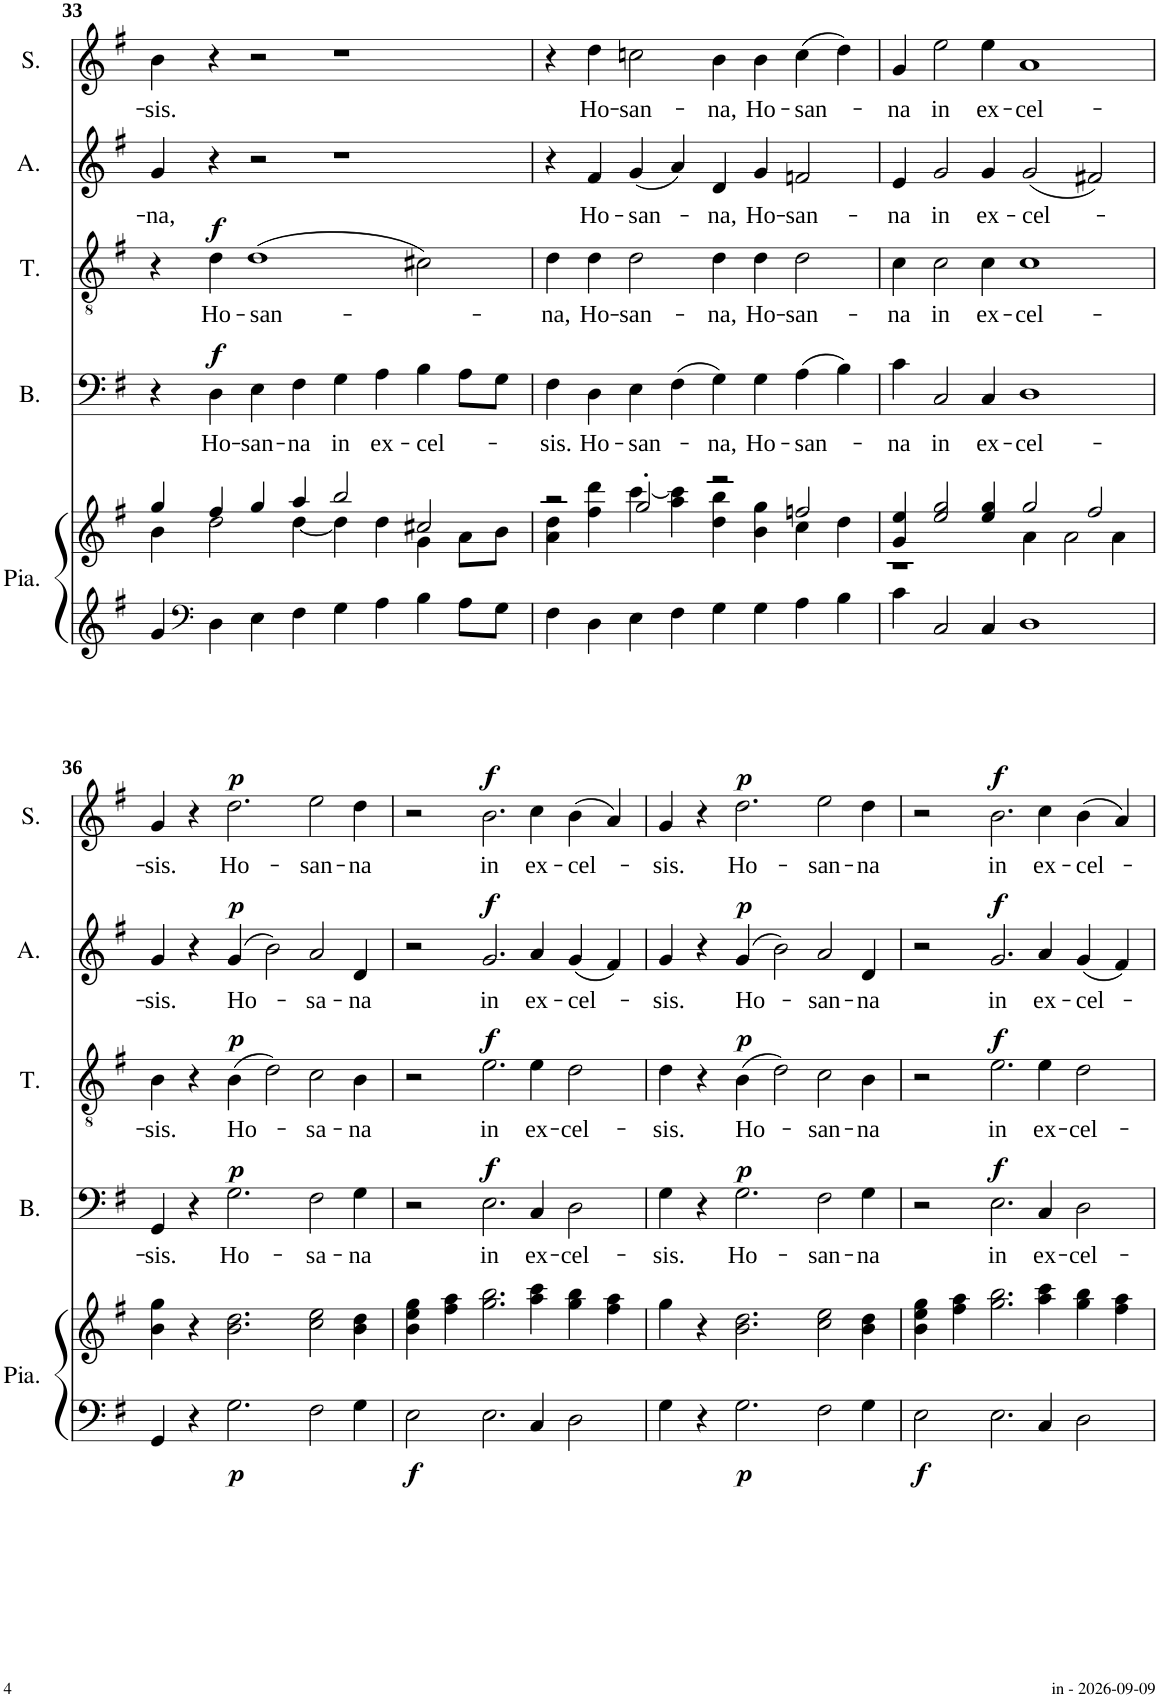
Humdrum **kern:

**kern	**kern	**dynam	**kern	**text	**dynam	**kern	**text	**dynam	**kern	**text	**dynam	**kern	**text	**dynam
*part5	*part5	*part5	*part4	*part4	*part4	*part3	*part3	*part3	*part2	*part2	*part2	*part1	*part1	*part1
*staff6	*staff5	*staff5/6	*staff4	*staff4	*staff4	*staff3	*staff3	*staff3	*staff2	*staff2	*staff2	*staff1	*staff1	*staff1
*I"Piano	*	*	*I"Basse	*	*	*I"Ténor	*	*	*I"Alto	*	*	*I"Soprano	*	*
*I'Pia.	*	*	*I'B.	*	*	*I'T.	*	*	*I'A.	*	*	*I'S.	*	*
!!LO:PB:g=z
*clefG2	*clefG2	*	*clefF4	*	*	*clefGv2	*	*	*clefG2	*	*	*clefG2	*	*
*k[f#]	*k[f#]	*	*k[f#]	*	*	*k[f#]	*	*	*k[f#]	*	*	*k[f#]	*	*
*M4/2	*M4/2	*	*M4/2	*	*	*M4/2	*	*	*M4/2	*	*	*M4/2	*	*
=33	=33	=33	=33	=33	=33	=33	=33	=33	=33	=33	=33	=33	=33	=33
*	*^	*	*	*	*	*	*	*	*	*	*	*	*	*
!	!	!	!	!	!	!	!	!	!	!	!LO:LY:b	!	!	!LO:LY:b	!
4g/	4gg/	4b\	.	4r	.	.	4r	.	.	4g/	-na,	.	4b\	-sis.	.
*clefF4	*	*	*	*	*	*	*	*	*	*	*	*	*	*	*
!	!	!	!	!	!LO:LY:b	!LO:DY:a	!	!LO:LY:b	!LO:DY:a	!	!	!	!	!	!
4D\	4ff#/	2dd\	.	4D\	Ho-	f	4d\	Ho-	f	4r	.	.	4r	.	.
!	!	!	!	!	!LO:LY:b	!	!	!LO:LY:b	!	!	!	!	!	!	!
4E\	4gg/	.	.	4E\	-san-	.	(1d	-san-	.	2r	.	.	2r	.	.
!	!	!	!	!	!LO:LY:b	!	!	!	!	!	!	!	!	!	!
4F#\	4aa/	[4dd\	.	4F#\	-na	.	.	.	.	.	.	.	.	.	.
!	!	!	!	!	!LO:LY:b	!	!	!	!	!	!	!	!	!	!
4G\	2bb/	4dd\]	.	4G\	in	.	.	.	.	1r	.	.	1r	.	.
!	!	!	!	!	!LO:LY:b	!	!	!	!	!	!	!	!	!	!
4A\	.	4dd\	.	4A\	ex-	.	.	.	.	.	.	.	.	.	.
!	!	!	!	!	!LO:LY:b	!	!	!	!	!	!	!	!	!	!
4B\	2cc#X/	4g\	.	4B\	-cel-	.	2c#X\)	.	.	.	.	.	.	.	.
8A\L	.	8a\L	.	8A\L	.	.	.	.	.	.	.	.	.	.	.
8G\J	.	8b\J	.	8G\J	.	.	.	.	.	.	.	.	.	.	.
=34	=34	=34	=34	=34	=34	=34	=34	=34	=34	=34	=34	=34	=34	=34	=34
!	!	!	!	!	!LO:LY:b	!	!	!LO:LY:b	!	!	!	!	!	!	!
4F#\	2r	4a\ 4dd\	.	4F#\	-sis.	.	4d\	-na,	.	4r	.	.	4r	.	.
!	!	!	!	!	!LO:LY:b	!	!	!LO:LY:b	!	!	!LO:LY:b	!	!	!LO:LY:b	!
4D\	.	4ff#\ 4ddd\	.	4D\	Ho-	.	4d\	Ho-	.	4f#/	Ho-	.	4dd\	Ho-	.
!	!	!	!	!	!LO:LY:b	!	!	!LO:LY:b	!	!	!LO:LY:b	!	!	!LO:LY:b	!
4E\	2gg'/	[4ccc\	.	4E\	-san-	.	2d\	-san-	.	(4g/	-san-	.	2ccn\	-san-	.
4F#\	.	4aa\ 4ccc\]	.	(4F#\	.	.	.	.	.	4a/)	.	.	.	.	.
!	!	!	!	!	!LO:LY:b	!	!	!LO:LY:b	!	!	!LO:LY:b	!	!	!LO:LY:b	!
4G\	2r	4dd\ 4bb\	.	4G\)	-na,	.	4d\	-na,	.	4d/	-na,	.	4b\	-na,	.
!	!	!	!	!	!LO:LY:b	!	!	!LO:LY:b	!	!	!LO:LY:b	!	!	!LO:LY:b	!
4G\	.	4b\ 4gg\	.	4G\	Ho-	.	4d\	Ho-	.	4g/	Ho-	.	4b\	Ho-	.
!	!	!	!	!	!LO:LY:b	!	!	!LO:LY:b	!	!	!LO:LY:b	!	!	!LO:LY:b	!
4A\	2ffn/	4cc\	.	(4A\	-san-	.	2d\	-san-	.	2fn/	-san-	.	(4cc\	-san-	.
4B\	.	4dd\	.	4B\)	.	.	.	.	.	.	.	.	4dd\)	.	.
=35	=35	=35	=35	=35	=35	=35	=35	=35	=35	=35	=35	=35	=35	=35	=35
!	!	!	!	!	!LO:LY:b	!	!	!LO:LY:b	!	!	!LO:LY:b	!	!	!LO:LY:b	!
4c\	4g/ 4ee/	1r	.	4c\	-na	.	4c\	-na	.	4e/	-na	.	4g/	-na	.
!	!	!	!	!	!LO:LY:b	!	!	!LO:LY:b	!	!	!LO:LY:b	!	!	!LO:LY:b	!
2C/	2ee/ 2gg/	.	.	2C/	in	.	2c\	in	.	2g/	in	.	2ee\	in	.
!	!	!	!	!	!LO:LY:b	!	!	!LO:LY:b	!	!	!LO:LY:b	!	!	!LO:LY:b	!
4C/	4ee/ 4gg/	.	.	4C/	ex-	.	4c\	ex-	.	4g/	ex-	.	4ee\	ex-	.
!	!	!	!	!	!LO:LY:b	!	!	!LO:LY:b	!	!	!LO:LY:b	!	!	!LO:LY:b	!
1D	2gg/	4a\	.	1D	-cel-	.	1c	-cel-	.	(2g/	-cel-	.	1a	-cel-	.
.	.	2a\	.	.	.	.	.	.	.	.	.	.	.	.	.
.	2ff#/	.	.	.	.	.	.	.	.	2f#X/)	.	.	.	.	.
.	.	4a\	.	.	.	.	.	.	.	.	.	.	.	.	.
!!LO:LB:g=z
=36	=36	=36	=36	=36	=36	=36	=36	=36	=36	=36	=36	=36	=36	=36	=36
!	!	!	!	!	!LO:LY:b	!	!	!LO:LY:b	!	!	!LO:LY:b	!	!	!LO:LY:b	!
*	*v	*v	*	*	*	*	*	*	*	*	*	*	*	*	*
4GG/	4b\ 4gg\	.	4GG/	-sis.	.	4B\	-sis.	.	4g/	-sis.	.	4g/	-sis.	.
4r	4r	.	4r	.	.	4r	.	.	4r	.	.	4r	.	.
!	!	!LO:DY:b=2	!	!LO:LY:b	!LO:DY:a	!	!LO:LY:b	!LO:DY:a	!	!LO:LY:b	!LO:DY:a	!	!LO:LY:b	!LO:DY:a
2.G\	2.b\ 2.dd\	p	2.G\	Ho-	p	(4B\	Ho-	p	(4g/	Ho-	p	2.dd\	Ho-	p
.	.	.	.	.	.	2d\)	.	.	2b\)	.	.	.	.	.
!	!	!	!	!LO:LY:b	!	!	!LO:LY:b	!	!	!LO:LY:b	!	!	!LO:LY:b	!
2F#\	2cc\ 2ee\	.	2F#\	-sa-	.	2c\	-sa-	.	2a/	-sa-	.	2ee\	-san-	.
!	!	!	!	!LO:LY:b	!	!	!LO:LY:b	!	!	!LO:LY:b	!	!	!LO:LY:b	!
4G\	4b\ 4dd\	.	4G\	-na	.	4B\	-na	.	4d/	-na	.	4dd\	-na	.
=37	=37	=37	=37	=37	=37	=37	=37	=37	=37	=37	=37	=37	=37	=37
!	!	!LO:DY:b=2	!	!	!	!	!	!	!	!	!	!	!	!
2E\	4b\ 4ee\ 4gg\	f	2r	.	.	2r	.	.	2r	.	.	2r	.	.
.	4ff#\ 4aa\	.	.	.	.	.	.	.	.	.	.	.	.	.
!	!	!	!	!LO:LY:b	!LO:DY:a	!	!LO:LY:b	!LO:DY:a	!	!LO:LY:b	!LO:DY:a	!	!LO:LY:b	!LO:DY:a
2.E\	2.gg\ 2.bb\	.	2.E\	in	f	2.e\	in	f	2.g/	in	f	2.b\	in	f
!	!	!	!	!LO:LY:b	!	!	!LO:LY:b	!	!	!LO:LY:b	!	!	!LO:LY:b	!
4C/	4aa\ 4ccc\	.	4C/	ex-	.	4e\	ex-	.	4a/	ex-	.	4cc\	ex-	.
!	!	!	!	!LO:LY:b	!	!	!LO:LY:b	!	!	!LO:LY:b	!	!	!LO:LY:b	!
2D\	4gg\ 4bb\	.	2D\	-cel-	.	2d\	-cel-	.	(4g/	-cel-	.	(4b\	-cel-	.
.	4ff#\ 4aa\	.	.	.	.	.	.	.	4f#/)	.	.	4a/)	.	.
=38	=38	=38	=38	=38	=38	=38	=38	=38	=38	=38	=38	=38	=38	=38
!	!	!	!	!LO:LY:b	!	!	!LO:LY:b	!	!	!LO:LY:b	!	!	!LO:LY:b	!
4G\	4gg\	.	4G\	-sis.	.	4d\	-sis.	.	4g/	-sis.	.	4g/	-sis.	.
4r	4r	.	4r	.	.	4r	.	.	4r	.	.	4r	.	.
!	!	!LO:DY:b=2	!	!LO:LY:b	!LO:DY:a	!	!LO:LY:b	!LO:DY:a	!	!LO:LY:b	!LO:DY:a	!	!LO:LY:b	!LO:DY:a
2.G\	2.b\ 2.dd\	p	2.G\	Ho-	p	(4B\	Ho-	p	(4g/	Ho-	p	2.dd\	Ho-	p
.	.	.	.	.	.	2d\)	.	.	2b\)	.	.	.	.	.
!	!	!	!	!LO:LY:b	!	!	!LO:LY:b	!	!	!LO:LY:b	!	!	!LO:LY:b	!
2F#\	2cc\ 2ee\	.	2F#\	-san-	.	2c\	-san-	.	2a/	-san-	.	2ee\	-san-	.
!	!	!	!	!LO:LY:b	!	!	!LO:LY:b	!	!	!LO:LY:b	!	!	!LO:LY:b	!
4G\	4b\ 4dd\	.	4G\	-na	.	4B\	-na	.	4d/	-na	.	4dd\	-na	.
=39	=39	=39	=39	=39	=39	=39	=39	=39	=39	=39	=39	=39	=39	=39
!	!	!LO:DY:b=2	!	!	!	!	!	!	!	!	!	!	!	!
2E\	4b\ 4ee\ 4gg\	f	2r	.	.	2r	.	.	2r	.	.	2r	.	.
.	4ff#\ 4aa\	.	.	.	.	.	.	.	.	.	.	.	.	.
!	!	!	!	!LO:LY:b	!LO:DY:a	!	!LO:LY:b	!LO:DY:a	!	!LO:LY:b	!LO:DY:a	!	!LO:LY:b	!LO:DY:a
2.E\	2.gg\ 2.bb\	.	2.E\	in	f	2.e\	in	f	2.g/	in	f	2.b\	in	f
!	!	!	!	!LO:LY:b	!	!	!LO:LY:b	!	!	!LO:LY:b	!	!	!LO:LY:b	!
4C/	4aa\ 4ccc\	.	4C/	ex-	.	4e\	ex-	.	4a/	ex-	.	4cc\	ex-	.
!	!	!	!	!LO:LY:b	!	!	!LO:LY:b	!	!	!LO:LY:b	!	!	!LO:LY:b	!
2D\	4gg\ 4bb\	.	2D\	-cel-	.	2d\	-cel-	.	(4g/	-cel-	.	(4b\	-cel-	.
.	4ff#\ 4aa\	.	.	.	.	.	.	.	4f#/)	.	.	4a/)	.	.
=	=	=	=	=	=	=	=	=	=	=	=	=	=	=
*-	*-	*-	*-	*-	*-	*-	*-	*-	*-	*-	*-	*-	*-	*-
